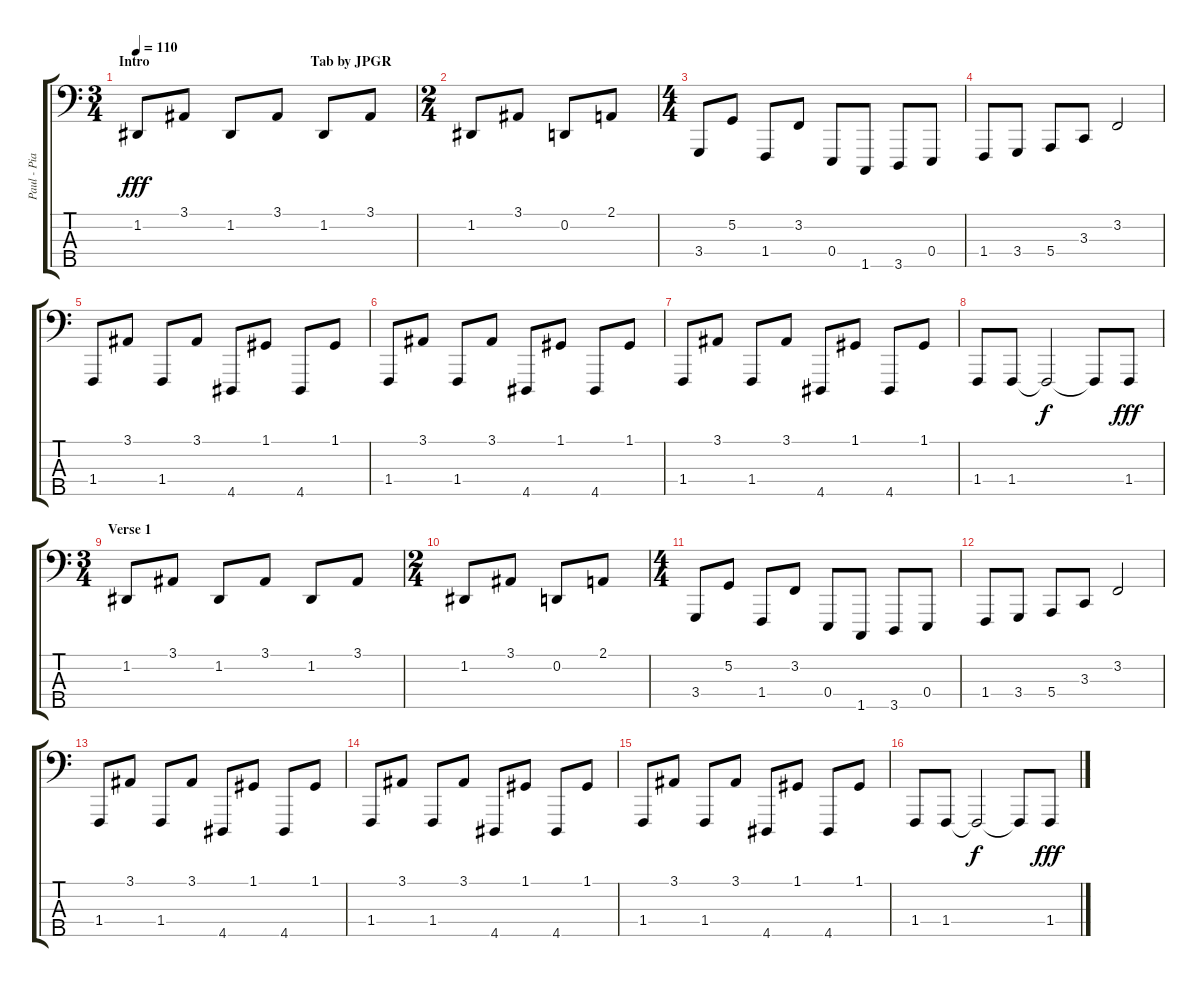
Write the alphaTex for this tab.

\track ("Paul - Piano Bass" "Paul - Pia") {instrument acousticgrandpiano}
\staff {score tabs}
\tuning (G2 D2 A1 E1 B0) {hide}
\ts (3 4)
\section ("" "Intro                                              Tab by JPGR")
\tempo 110
\clef f4
\ks c
1.2.8{dy fff instrument acousticgrandpiano} 3.1.8 1.2.8 3.1.8 1.2.8 3.1.8 |
\ts (2 4)
1.2.8 3.1.8 0.2.8 2.1.8 |
\ts (4 4)
3.4.8 5.2.8 1.4.8 3.2.8 0.4.8 1.5.8 3.5.8 0.4.8 |
1.4.8 3.4.8 5.4.8 3.3.8 3.2.2 |
1.4.8 3.1.8 1.4.8 3.1.8 4.5.8 1.1.8 4.5.8 1.1.8 |
1.4.8 3.1.8 1.4.8 3.1.8 4.5.8 1.1.8 4.5.8 1.1.8 |
1.4.8 3.1.8 1.4.8 3.1.8 4.5.8 1.1.8 4.5.8 1.1.8 |
1.4.8 1.4.8 1.4{t}.2{dy f} 1.4{t}.8 1.4.8{dy fff} |
\ts (3 4)
\section ("" "Verse 1")
1.2.8{instrument cello} 3.1.8 1.2.8 3.1.8 1.2.8 3.1.8 |
\ts (2 4)
1.2.8 3.1.8 0.2.8 2.1.8 |
\ts (4 4)
3.4.8 5.2.8 1.4.8 3.2.8 0.4.8 1.5.8 3.5.8 0.4.8 |
1.4.8 3.4.8 5.4.8 3.3.8 3.2.2 |
1.4.8 3.1.8 1.4.8 3.1.8 4.5.8 1.1.8 4.5.8 1.1.8 |
1.4.8 3.1.8 1.4.8 3.1.8 4.5.8 1.1.8 4.5.8 1.1.8 |
1.4.8 3.1.8 1.4.8 3.1.8 4.5.8 1.1.8 4.5.8 1.1.8 |
1.4.8 1.4.8 1.4{t}.2{dy f} 1.4{t}.8 1.4.8{dy fff}
